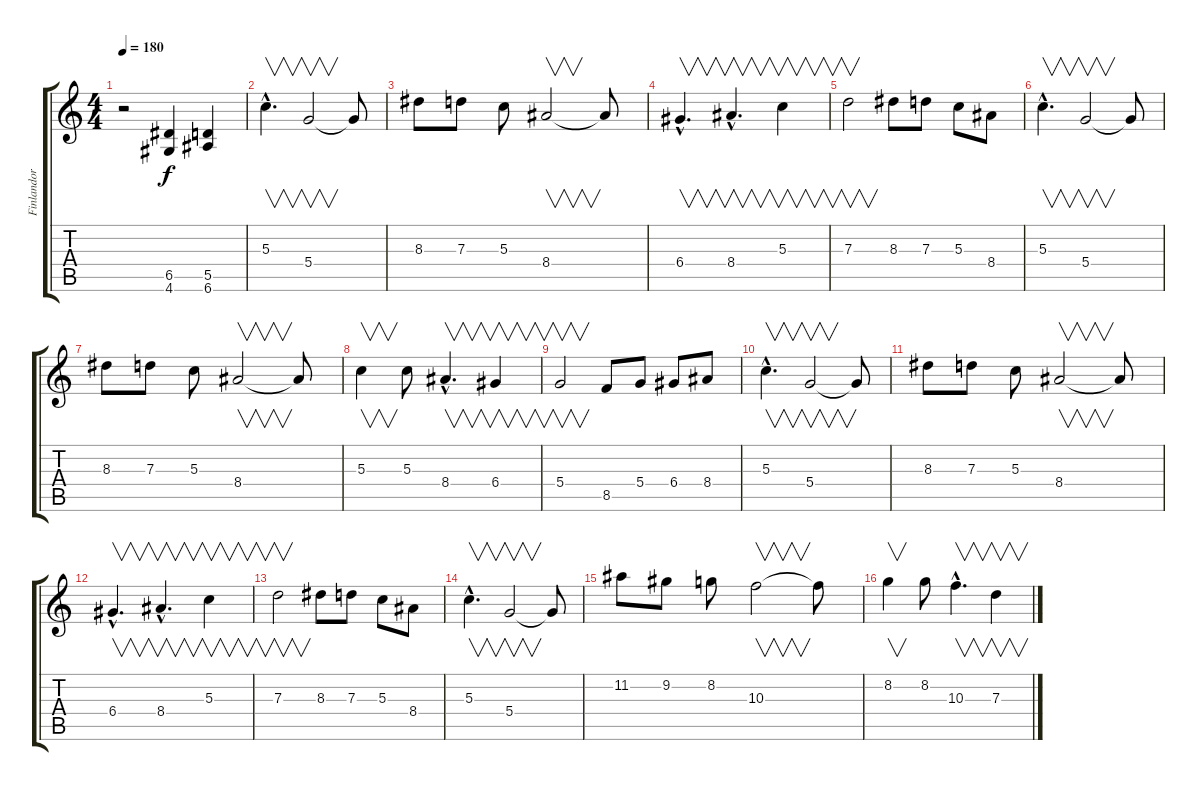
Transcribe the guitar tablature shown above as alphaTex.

\track ("Finlandor" "Finlandor") {instrument distortionguitar}
\staff {score tabs}
\tuning (E4 B3 G3 D3 A2 E2) {hide}
\ts (4 4)
\tempo 180
\clef g2
\ks c
r.2{dy f} (6.5 4.6).4 (5.5 6.6).4 |
5.3{hac}.4{v d} 5.4.2{v} 5.4{t}.8 |
8.3.8 7.3.8 5.3.8 8.4.2{v} 8.4{t}.8 |
6.4{hac}.4{v d} 8.4{hac}.4{v d} 5.3.4{v} |
7.3.2{v} 8.3.8 7.3.8 5.3.8 8.4.8 |
5.3{hac}.4{v d} 5.4.2{v} 5.4{t}.8 |
8.3.8 7.3.8 5.3.8 8.4.2{v} 8.4{t}.8 |
5.3.4{v} 5.3.8 8.4{hac}.4{v d} 6.4.4{v} |
5.4.2{v} 8.5.8 5.4.8 6.4.8 8.4.8 |
5.3{hac}.4{v d} 5.4.2{v} 5.4{t}.8 |
8.3.8 7.3.8 5.3.8 8.4.2{v} 8.4{t}.8 |
6.4{hac}.4{v d} 8.4{hac}.4{v d} 5.3.4{v} |
7.3.2{v} 8.3.8 7.3.8 5.3.8 8.4.8 |
5.3{hac}.4{v d} 5.4.2{v} 5.4{t}.8 |
11.2.8 9.2.8 8.2.8 10.3.2{v} 10.3{t}.8 |
8.2.4{v} 8.2.8 10.3{hac}.4{v d} 7.3.4{v}
